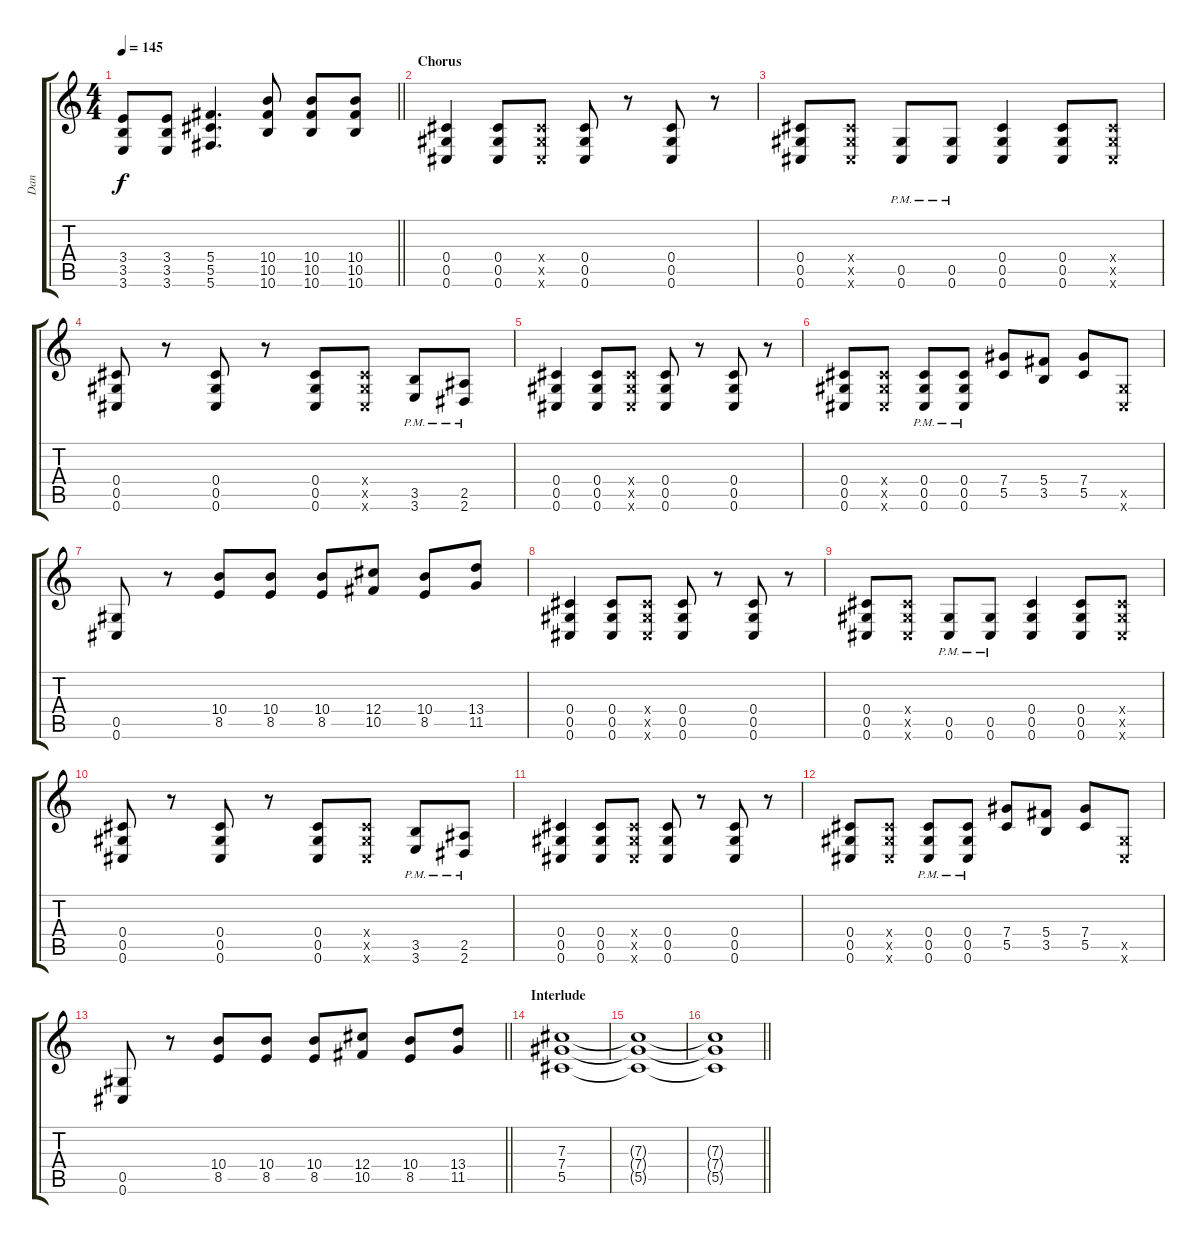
\track ("Dan" "Dan") {instrument distortionguitar}
\staff {score tabs}
\tuning (Eb4 Bb3 Gb3 Db3 Ab2 Db2) {hide}
\ts (4 4)
\tempo 145
\clef g2
\barLineRight lightlight
\ks c
(3.4 3.5 3.6).8{dy f} (3.4 3.5 3.6).8 (5.4 5.5 5.6).4{d} (10.4 10.5 10.6).8 (10.4 10.5 10.6).8 (10.4 10.5 10.6).8 |
\section ("" "Chorus")
(0.4 0.5 0.6).4 (0.4 0.5 0.6).8 (0.4{x} 0.5{x} 0.6{x}).8 (0.4 0.5 0.6).8 r.8 (0.4 0.5 0.6).8 r.8 |
(0.4 0.5 0.6).8 (0.4{x} 0.5{x} 0.6{x}).8 (0.5{pm} 0.6{pm}).8 (0.5{pm} 0.6{pm}).8 (0.4 0.5 0.6).4 (0.4 0.5 0.6).8 (0.4{x} 0.5{x} 0.6{x}).8 |
(0.4 0.5 0.6).8 r.8 (0.4 0.5 0.6).8 r.8 (0.4 0.5 0.6).8 (0.4{x} 0.5{x} 0.6{x}).8 (3.5{pm} 3.6{pm}).8 (2.5{pm} 2.6{pm}).8 |
(0.4 0.5 0.6).4 (0.4 0.5 0.6).8 (0.4{x} 0.5{x} 0.6{x}).8 (0.4 0.5 0.6).8 r.8 (0.4 0.5 0.6).8 r.8 |
(0.4 0.5 0.6).8 (0.4{x} 0.5{x} 0.6{x}).8 (0.4{pm} 0.5{pm} 0.6{pm}).8 (0.4{pm} 0.5{pm} 0.6{pm}).8 (7.4 5.5).8 (5.4 3.5).8 (7.4 5.5).8 (0.5{x} 0.6{x}).8 |
(0.5 0.6).8 r.8 (10.4 8.5).8 (10.4 8.5).8 (10.4 8.5).8 (12.4 10.5).8 (10.4 8.5).8 (13.4 11.5).8 |
(0.4 0.5 0.6).4 (0.4 0.5 0.6).8 (0.4{x} 0.5{x} 0.6{x}).8 (0.4 0.5 0.6).8 r.8 (0.4 0.5 0.6).8 r.8 |
(0.4 0.5 0.6).8 (0.4{x} 0.5{x} 0.6{x}).8 (0.5{pm} 0.6{pm}).8 (0.5{pm} 0.6{pm}).8 (0.4 0.5 0.6).4 (0.4 0.5 0.6).8 (0.4{x} 0.5{x} 0.6{x}).8 |
(0.4 0.5 0.6).8 r.8 (0.4 0.5 0.6).8 r.8 (0.4 0.5 0.6).8 (0.4{x} 0.5{x} 0.6{x}).8 (3.5{pm} 3.6{pm}).8 (2.5{pm} 2.6{pm}).8 |
(0.4 0.5 0.6).4 (0.4 0.5 0.6).8 (0.4{x} 0.5{x} 0.6{x}).8 (0.4 0.5 0.6).8 r.8 (0.4 0.5 0.6).8 r.8 |
(0.4 0.5 0.6).8 (0.4{x} 0.5{x} 0.6{x}).8 (0.4{pm} 0.5{pm} 0.6{pm}).8 (0.4{pm} 0.5{pm} 0.6{pm}).8 (7.4 5.5).8 (5.4 3.5).8 (7.4 5.5).8 (0.5{x} 0.6{x}).8 |
\barLineRight lightlight
(0.5 0.6).8 r.8 (10.4 8.5).8 (10.4 8.5).8 (10.4 8.5).8 (12.4 10.5).8 (10.4 8.5).8 (13.4 11.5).8 |
\section ("" "Interlude")
(7.3 7.4 5.5).1 |
(7.3{t} 7.4{t} 5.5{t}).1 |
\barLineRight lightlight
(7.3{t} 7.4{t} 5.5{t}).1
